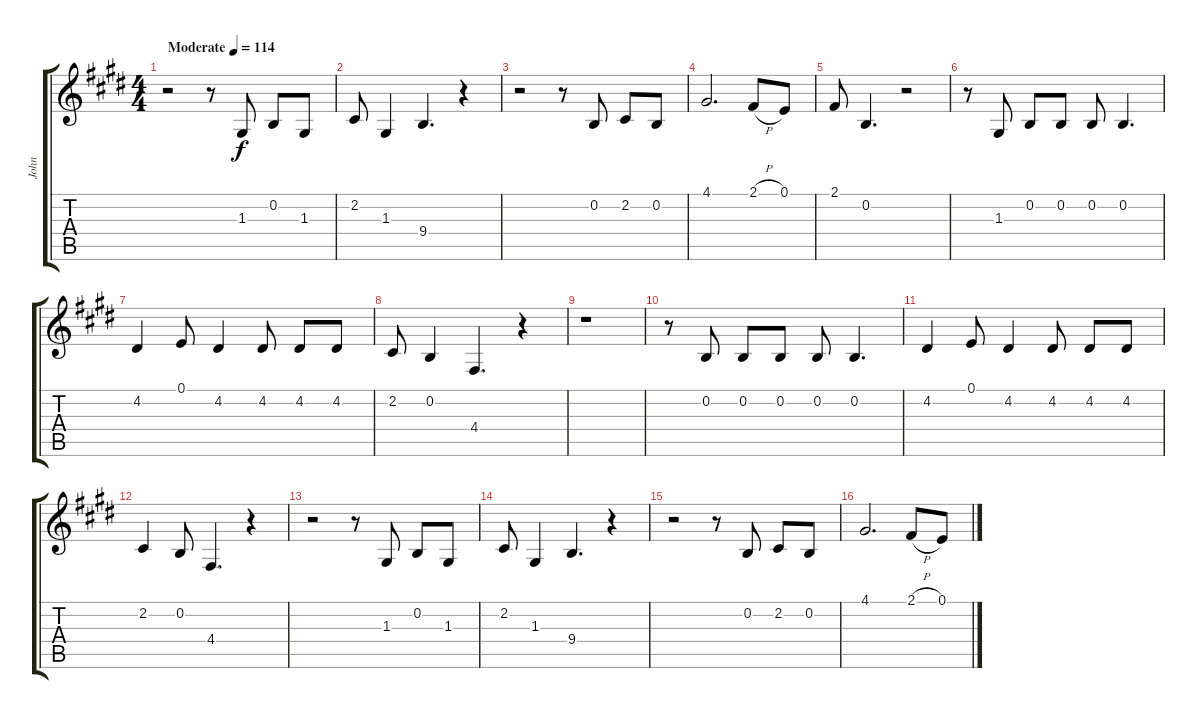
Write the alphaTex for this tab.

\track ("John" "John") {instrument englishhorn}
\staff {score tabs}
\tuning (E4 B3 G3 D3 A2 E2) {hide}
\ts (4 4)
\tempo (114 "Moderate")
\clef g2
\ks e
r.2{dy f instrument englishhorn} r.8 1.3.8 0.2.8 1.3.8 |
2.2.8 1.3.4 9.4.4{d} r.4 |
r.2 r.8 0.2.8 2.2.8 0.2.8 |
4.1.2{d} 2.1{h}.8 0.1.8 |
2.1.8 0.2.4{d} r.2 |
r.8 1.3.8 0.2.8 0.2.8 0.2.8 0.2.4{d} |
4.2.4 0.1.8 4.2.4 4.2.8 4.2.8 4.2.8 |
2.2.8 0.2.4 4.4.4{d} r.4 |
r.1 |
r.8 0.2.8 0.2.8 0.2.8 0.2.8 0.2.4{d} |
4.2.4 0.1.8 4.2.4 4.2.8 4.2.8 4.2.8 |
2.2.4 0.2.8 4.4.4{d} r.4 |
r.2 r.8 1.3.8 0.2.8 1.3.8 |
2.2.8 1.3.4 9.4.4{d} r.4 |
r.2 r.8 0.2.8 2.2.8 0.2.8 |
4.1.2{d} 2.1{h}.8 0.1.8
